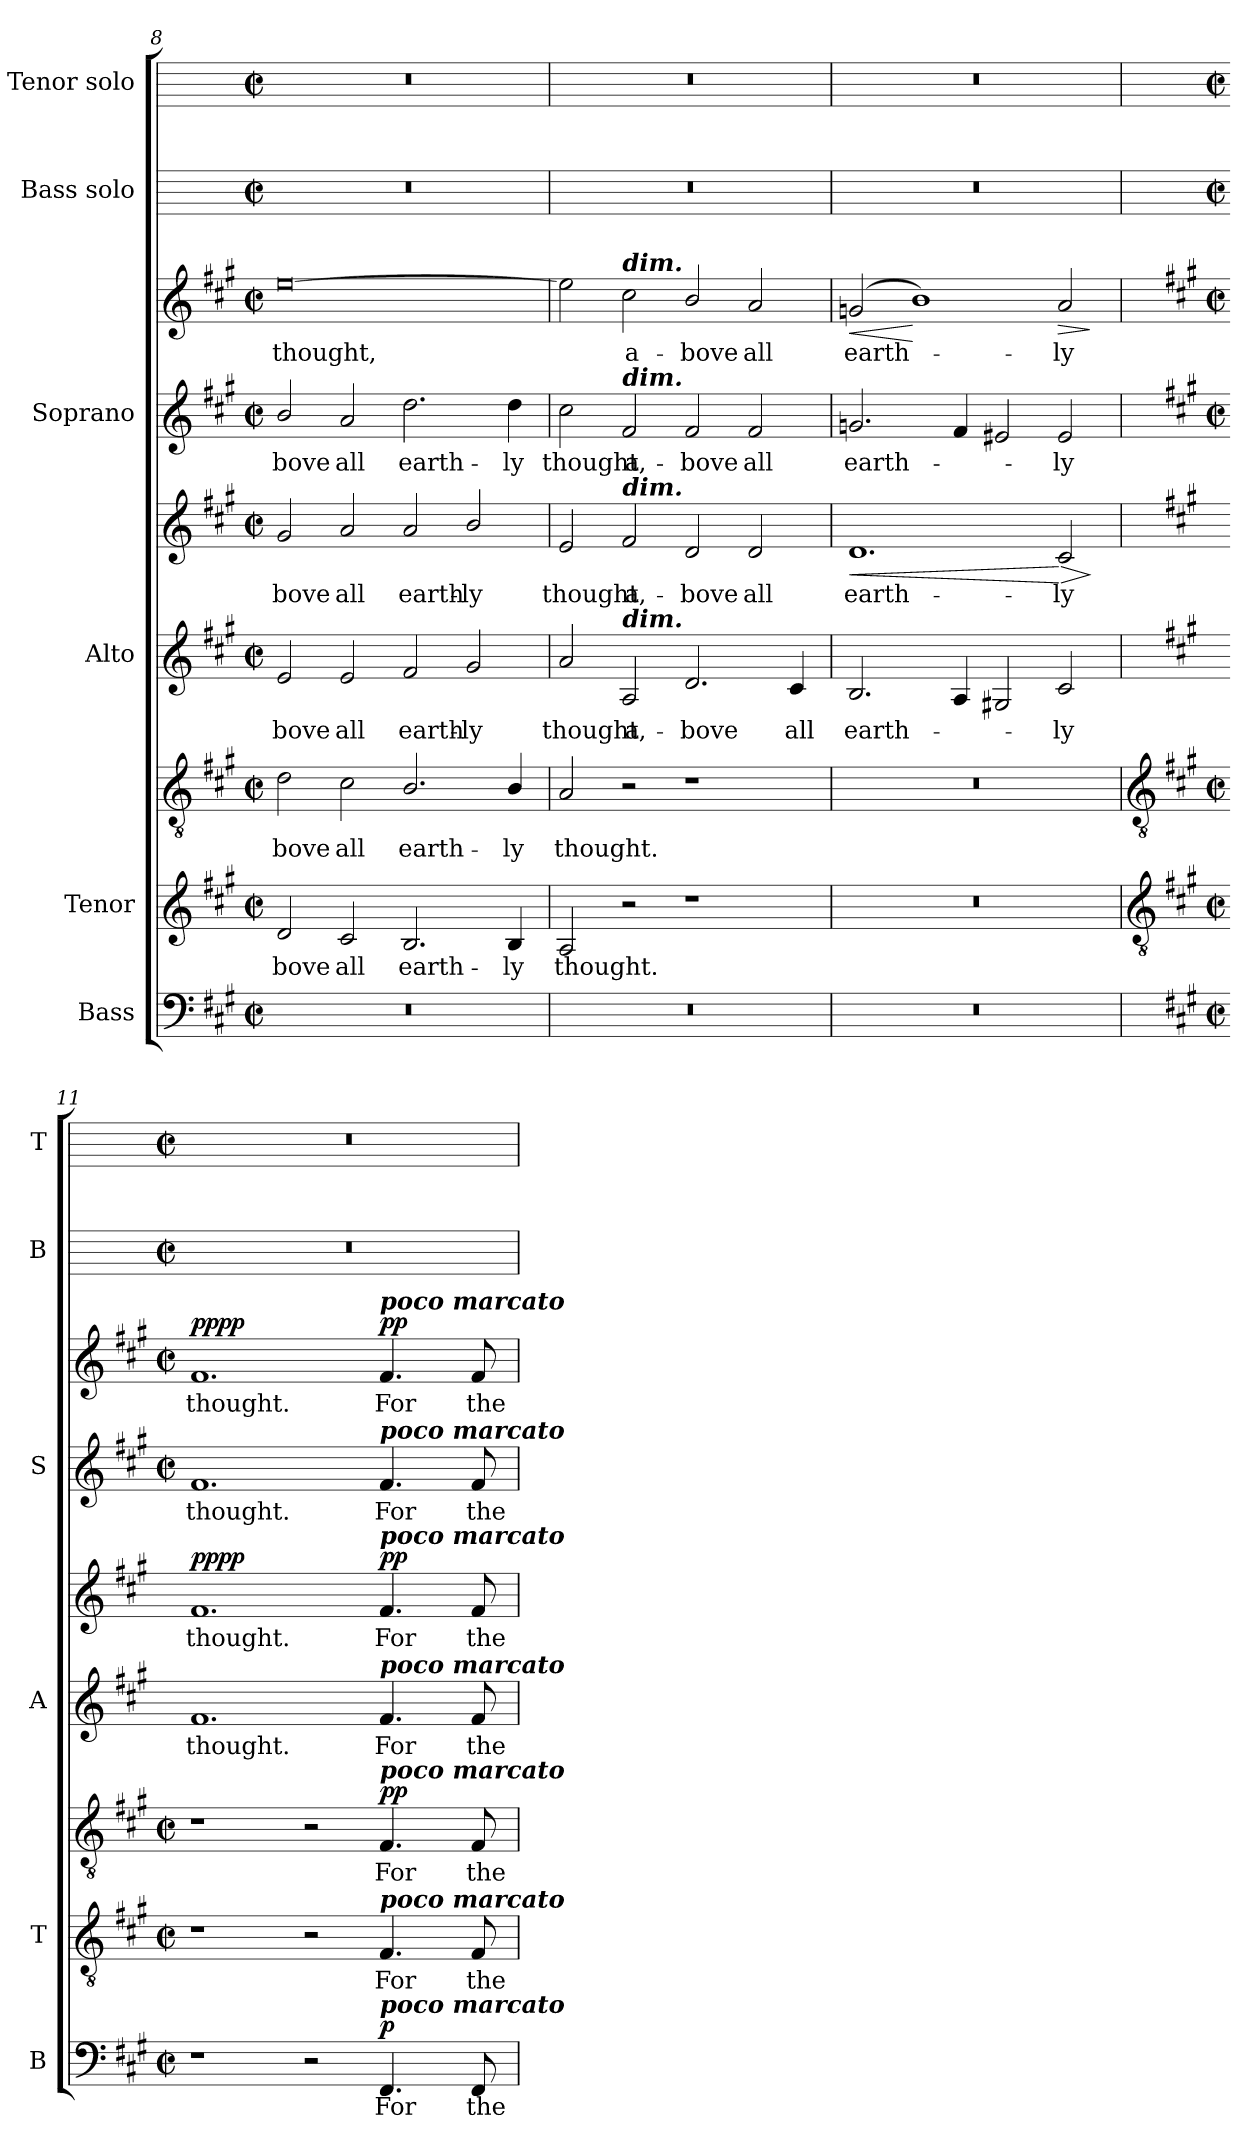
**kern	**text	**dynam	**kern	**text	**kern	**text	**dynam	**kern	**text	**kern	**text	**dynam	**kern	**text	**kern	**text	**dynam	**kern	**kern
*part6	*part6	*part6	*part5	*part5	*part5	*part5	*part5	*part4	*part4	*part4	*part4	*part4	*part3	*part3	*part3	*part3	*part3	*part2	*part1
*staff9	*staff9	*staff9	*staff8	*staff8	*staff7	*staff7	*staff7/8	*staff6	*staff6	*staff5	*staff5	*staff5/6	*staff4	*staff4	*staff3	*staff3	*staff3/4	*staff2	*staff1
*I"Bass	*	*	*I"Tenor	*	*	*	*	*I"Alto	*	*	*	*	*I"Soprano	*	*	*	*	*I"Bass solo	*I"Tenor solo
*I'B	*	*	*I'T	*	*	*	*	*I'A	*	*	*	*	*I'S	*	*	*	*	*I'B	*I'T
*clefF4	*	*	*	*	*clefGv2	*	*	*clefG2	*	*clefG2	*	*	*clefG2	*	*clefG2	*	*	*	*
*	*	*	*	*	*	*	*	*	*	*	*	*	*	*	*	*	*	*ITrd4c7	*ITrd4c7
*k[f#c#g#]	*	*	*k[f#c#g#]	*	*k[f#c#g#]	*	*	*k[f#c#g#]	*	*k[f#c#g#]	*	*	*k[f#c#g#]	*	*k[f#c#g#]	*	*	*	*
*A:	*	*	*A:	*	*A:	*	*	*A:	*	*A:	*	*	*A:	*	*A:	*	*	*	*
*M4/2	*	*	*M4/2	*	*M4/2	*	*	*M4/2	*	*M4/2	*	*	*M4/2	*	*M4/2	*	*	*M4/2	*M4/2
*met(c|)	*	*	*met(c|)	*	*met(c|)	*	*	*met(c|)	*	*met(c|)	*	*	*met(c|)	*	*met(c|)	*	*	*met(c|)	*met(c|)
=8	=8	=8	=8	=8	=8	=8	=8	=8	=8	=8	=8	=8	=8	=8	=8	=8	=8	=8	=8
!	!	!	!	!LO:LY:b	!	!LO:LY:b	!	!	!LO:LY:b	!	!LO:LY:b	!	!	!LO:LY:b	!	!LO:LY:b	!	!	!
0r	.	.	2d	-bove	2d	-bove	.	2e	bove	2g#	-bove	.	2b/	bove	[0ee	-thought,	.	0r	0r
!	!	!	!	!LO:LY:b	!	!LO:LY:b	!	!	!LO:LY:b	!	!LO:LY:b	!	!	!LO:LY:b	!	!	!	!	!
.	.	.	2c#	all	2c#	all	.	2e	all	2a	all	.	2a	all	.	.	.	.	.
!	!	!	!	!LO:LY:b	!	!LO:LY:b	!	!	!LO:LY:b	!	!LO:LY:b	!	!	!LO:LY:b	!	!	!	!	!
.	.	.	2.B/	earth-	2.B/	earth-	.	2f#	earth-	2a	earth-	.	2.dd	earth-	.	.	.	.	.
!	!	!	!	!	!	!	!	!	!LO:LY:b	!	!LO:LY:b	!	!	!	!	!	!	!	!
.	.	.	.	.	.	.	.	2g#	-ly	2b/	-ly	.	.	.	.	.	.	.	.
!	!	!	!	!LO:LY:b	!	!LO:LY:b	!	!	!	!	!	!	!	!LO:LY:b	!	!	!	!	!
.	.	.	4B/	-ly	4B/	-ly	.	.	.	.	.	.	4dd	-ly	.	.	.	.	.
=9	=9	=9	=9	=9	=9	=9	=9	=9	=9	=9	=9	=9	=9	=9	=9	=9	=9	=9	=9
!	!	!	!	!LO:LY:b	!	!LO:LY:b	!	!	!LO:LY:b	!	!LO:LY:b	!	!	!LO:LY:b	!	!	!	!	!
0r	.	.	2A	thought.	2A	thought.	.	2a	thought,	2e	thought,	.	2cc#	thought,	2ee]	.	.	0r	0r
!	!	!	!	!	!	!	!	!	!	!	!	!	!	!	!LO:TX:a:Bi:t=dim.	!	!	!	!
!	!	!	!	!	!	!	!	!	!	!	!	!	!LO:TX:a:Bi:t=dim.	!	!	!	!	!	!
!	!	!	!	!	!	!	!	!	!	!LO:TX:a:Bi:t=dim.	!	!	!	!	!	!	!	!	!
!	!	!	!	!	!	!	!	!LO:TX:a:Bi:t=dim.	!	!	!	!	!	!	!	!	!	!	!
!	!	!	!	!	!	!	!	!	!LO:LY:b	!	!LO:LY:b	!	!	!LO:LY:b	!	!LO:LY:b	!	!	!
.	.	.	2r	.	2r	.	.	2A	a-	2f#	a-	.	2f#	a-	2cc#	a-	.	.	.
!	!	!	!	!	!	!	!	!	!LO:LY:b	!	!LO:LY:b	!	!	!LO:LY:b	!	!LO:LY:b	!	!	!
.	.	.	1r	.	1r	.	.	2.d	-bove	2d	-bove	.	2f#	-bove	2b/	-bove	.	.	.
!	!	!	!	!	!	!	!	!	!	!	!LO:LY:b	!	!	!LO:LY:b	!	!LO:LY:b	!	!	!
.	.	.	.	.	.	.	.	.	.	2d	all	.	2f#	all	2a	all	.	.	.
!	!	!	!	!	!	!	!	!	!LO:LY:b	!	!	!	!	!	!	!	!	!	!
.	.	.	.	.	.	.	.	4c#	all	.	.	.	.	.	.	.	.	.	.
=10	=10	=10	=10	=10	=10	=10	=10	=10	=10	=10	=10	=10	=10	=10	=10	=10	=10	=10	=10
!	!	!	!	!	!	!	!	!	!LO:LY:b	!	!LO:LY:b	!LO:HP:b	!	!LO:LY:b	!	!LO:LY:b	!LO:HP:b	!	!
0r	.	.	0r	.	0r	.	.	2.B	earth-	1.d	earth-	<	2.gn	earth-	(<2gn	earth-	<	0r	0r
.	.	.	.	.	.	.	.	.	.	.	.	.	.	.	1b)	.	[	.	.
.	.	.	.	.	.	.	.	4A	.	.	.	.	4f#	.	.	.	.	.	.
.	.	.	.	.	.	.	.	2G#X	.	.	.	.	2e#X	.	.	.	.	.	.
!	!	!	!	!	!	!	!	!	!LO:LY:b	!	!LO:LY:b	!LO:HP:n=1:b	!	!LO:LY:b	!	!LO:LY:b	!LO:HP:b	!	!
.	.	.	.	.	.	.	.	2c#	ly	2c#	-ly	[ >	2e#	ly	2a	-ly	>	.	.
.	.	.	.	.	.	.	.	.	.	.	.	]	.	.	.	.	]	.	.
!!LO:LB:g=z
=11	=11	=11	=11	=11	=11	=11	=11	=11	=11	=11	=11	=11	=11	=11	=11	=11	=11	=11	=11
*	*	*	*clefGv2	*	*clefGv2	*	*	*	*	*	*	*	*	*	*	*	*	*	*
*k[f#c#g#]	*	*	*k[f#c#g#]	*	*k[f#c#g#]	*	*	*	*	*	*	*	*k[f#c#g#]	*	*k[f#c#g#]	*	*	*	*
*A:	*	*	*A:	*	*A:	*	*	*	*	*	*	*	*A:	*	*A:	*	*	*	*
*M4/2	*	*	*M4/2	*	*M4/2	*	*	*	*	*	*	*	*M4/2	*	*M4/2	*	*	*M4/2	*M4/2
*met(c|)	*	*	*met(c|)	*	*met(c|)	*	*	*	*	*	*	*	*met(c|)	*	*met(c|)	*	*	*met(c|)	*met(c|)
!	!	!	!	!	!	!	!	!	!LO:LY:b	!	!LO:LY:b	!LO:DY:b=2	!	!LO:LY:b	!	!LO:LY:b	!	!	!
!	!	!	!	!	!	!	!	!	!	!	!	!LO:DY:n=1:b	!	!	!	!	!LO:DY:b=2	!	!
!	!	!	!	!	!	!	!	!	!	!	!	!	!	!	!	!	!LO:DY:n=1:b	!	!
1r	.	.	1r	.	1r	.	.	1.f#	thought.	1.f#	thought.	pp pp	1.f#	thought.	1.f#	thought.	pp pp	0r	0r
2r	.	.	2r	.	2r	.	.	.	.	.	.	.	.	.	.	.	.	.	.
!	!	!	!	!	!	!	!	!	!	!	!	!	!	!	!LO:TX:a:Bi:t=poco marcato	!	!	!	!
!	!	!	!	!	!	!	!	!	!	!	!	!	!LO:TX:a:Bi:t=poco marcato	!	!	!	!	!	!
!	!	!	!	!	!	!	!	!	!	!LO:TX:a:Bi:t=poco marcato	!	!	!	!	!	!	!	!	!
!	!	!	!	!	!	!	!	!LO:TX:a:Bi:t=poco marcato	!	!	!	!	!	!	!	!	!	!	!
!	!	!	!	!	!LO:TX:a:Bi:t=poco marcato	!	!	!	!	!	!	!	!	!	!	!	!	!	!
!	!	!	!LO:TX:a:Bi:t=poco marcato	!	!	!	!	!	!	!	!	!	!	!	!	!	!	!	!
!LO:TX:a:Bi:t=poco marcato	!	!	!	!	!	!	!	!	!	!	!	!	!	!	!	!	!	!	!
!	!LO:LY:b	!LO:DY:b	!	!LO:LY:b	!	!LO:LY:b	!LO:DY:b=2	!	!LO:LY:b	!	!LO:LY:b	!	!	!LO:LY:b	!	!LO:LY:b	!	!	!
!	!	!	!	!	!	!	!LO:DY:n=1:b	!	!	!	!	!LO:DY:n=2:b=2	!	!	!	!	!	!	!
!	!	!	!	!	!	!	!	!	!	!	!	!LO:DY:n=3:b	!	!	!	!	!LO:DY:n=2:b=2	!	!
!	!	!	!	!	!	!	!	!	!	!	!	!	!	!	!	!	!LO:DY:n=3:b	!	!
4.FF#	For	p	4.F#	For	4.F#	For	p p	4.f#	For	4.f#	For	p p	4.f#	For	4.f#	For	p p	.	.
!	!LO:LY:b	!	!	!LO:LY:b	!	!LO:LY:b	!	!	!LO:LY:b	!	!LO:LY:b	!	!	!LO:LY:b	!	!LO:LY:b	!	!	!
8FF#	the	.	8F#	the	8F#	the	.	8f#	the	8f#	the	.	8f#	the	8f#	the	.	.	.
=	=	=	=	=	=	=	=	=	=	=	=	=	=	=	=	=	=	=	=
*-	*-	*-	*-	*-	*-	*-	*-	*-	*-	*-	*-	*-	*-	*-	*-	*-	*-	*-	*-
